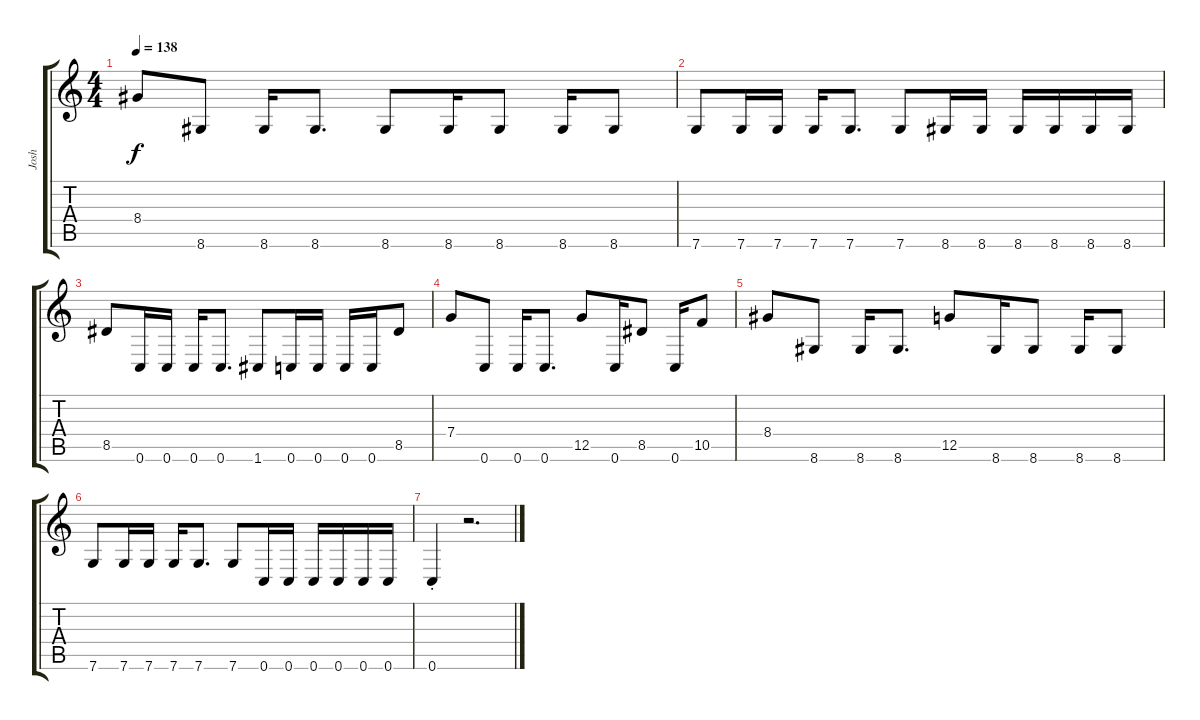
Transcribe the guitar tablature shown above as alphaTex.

\track ("Josh" "Josh") {instrument distortionguitar}
\staff {score tabs}
\tuning (D4 A3 F3 C3 G2 C2) {hide}
\ts (4 4)
\tempo 138
\clef g2
\ks c
8.4.8{dy f} 8.6.8 8.6.16 8.6.8{d} 8.6.8 8.6.16 8.6.8 8.6.16 8.6.8 |
7.6.8 7.6.16 7.6.16 7.6.16 7.6.8{d} 7.6.8 8.6.16 8.6.16 8.6.16 8.6.16 8.6.16 8.6.16 |
8.5.8 0.6.16 0.6.16 0.6.16 0.6.8{d} 1.6.8 0.6.16 0.6.16 0.6.16 0.6.16 8.5.8 |
7.4.8 0.6.8 0.6.16 0.6.8{d} 12.5.8 0.6.16 8.5.8 0.6.16 10.5.8 |
8.4.8 8.6.8 8.6.16 8.6.8{d} 12.5.8 8.6.16 8.6.8 8.6.16 8.6.8 |
7.6.8 7.6.16 7.6.16 7.6.16 7.6.8{d} 7.6.8 0.6.16 0.6.16 0.6.16 0.6.16 0.6.16 0.6.16 |
0.6{st}.4 r.2{d}
